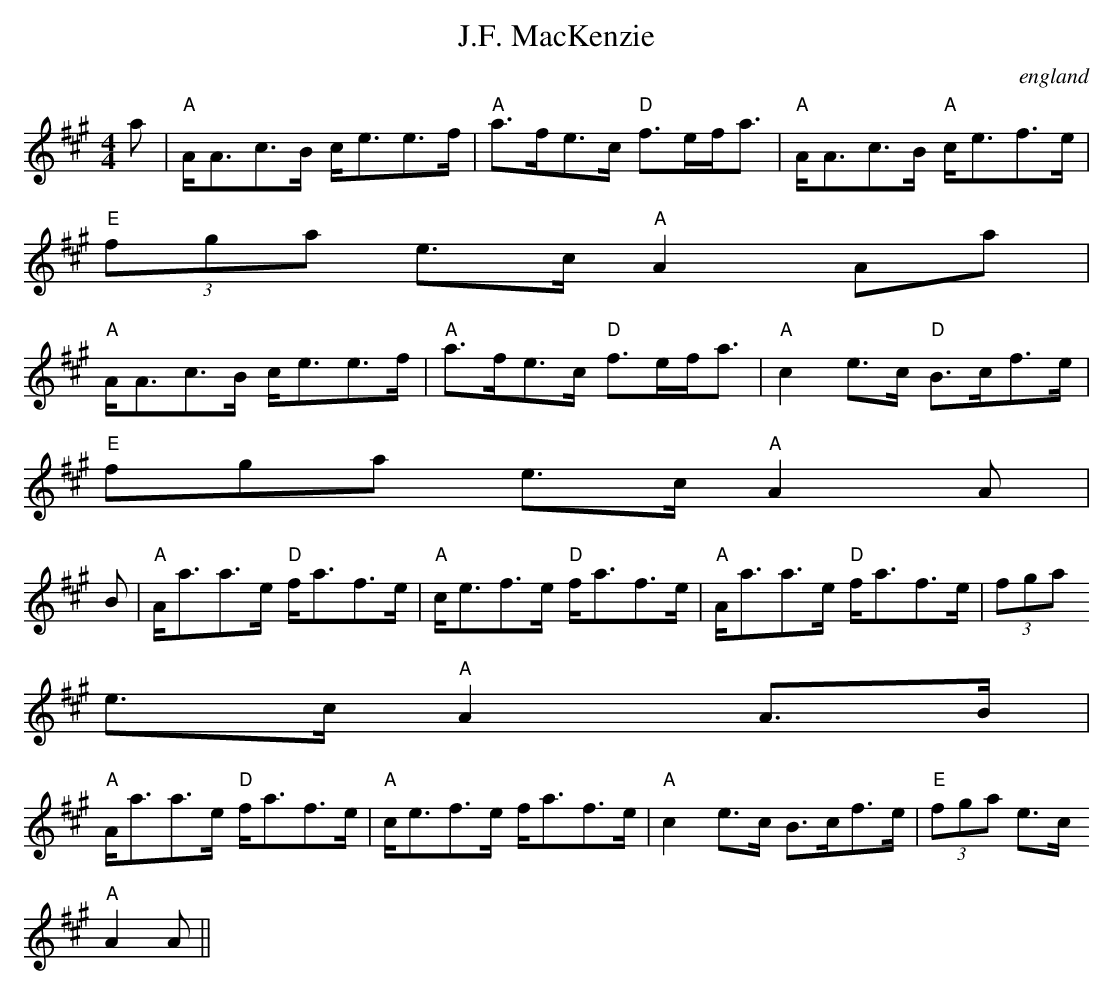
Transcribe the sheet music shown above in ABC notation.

X:1
T:J.F. MacKenzie
O:england
M:4/4
L:1/8
K:A
a|"A" A<Ac>B c<ee>f| "A" a>fe>c "D" f>ef<a| "A" A<Ac>B  "A" c<ef>e| "E"
(3fga  e>c "A" A2 Aa|
"A" A<Ac>B c<ee>f| "A" a>fe>c "D" f>ef<a| "A" c2 e>c "D"  B>cf>e| "E" (3
fga e>c "A"  A2 A|
B|"A"  A<aa>e "D"f<af>e| "A"c<ef>e "D"f<af>e| "A"A<aa>e "D"f<af>e| (3fga
e>c "A"A2 A>B|
"A" A<aa>e "D"f<af>e| "A" c<ef>e f<af>e| "A" c2 e>c B>cf>e| "E"(3fga e>c
"A"A2 A||
